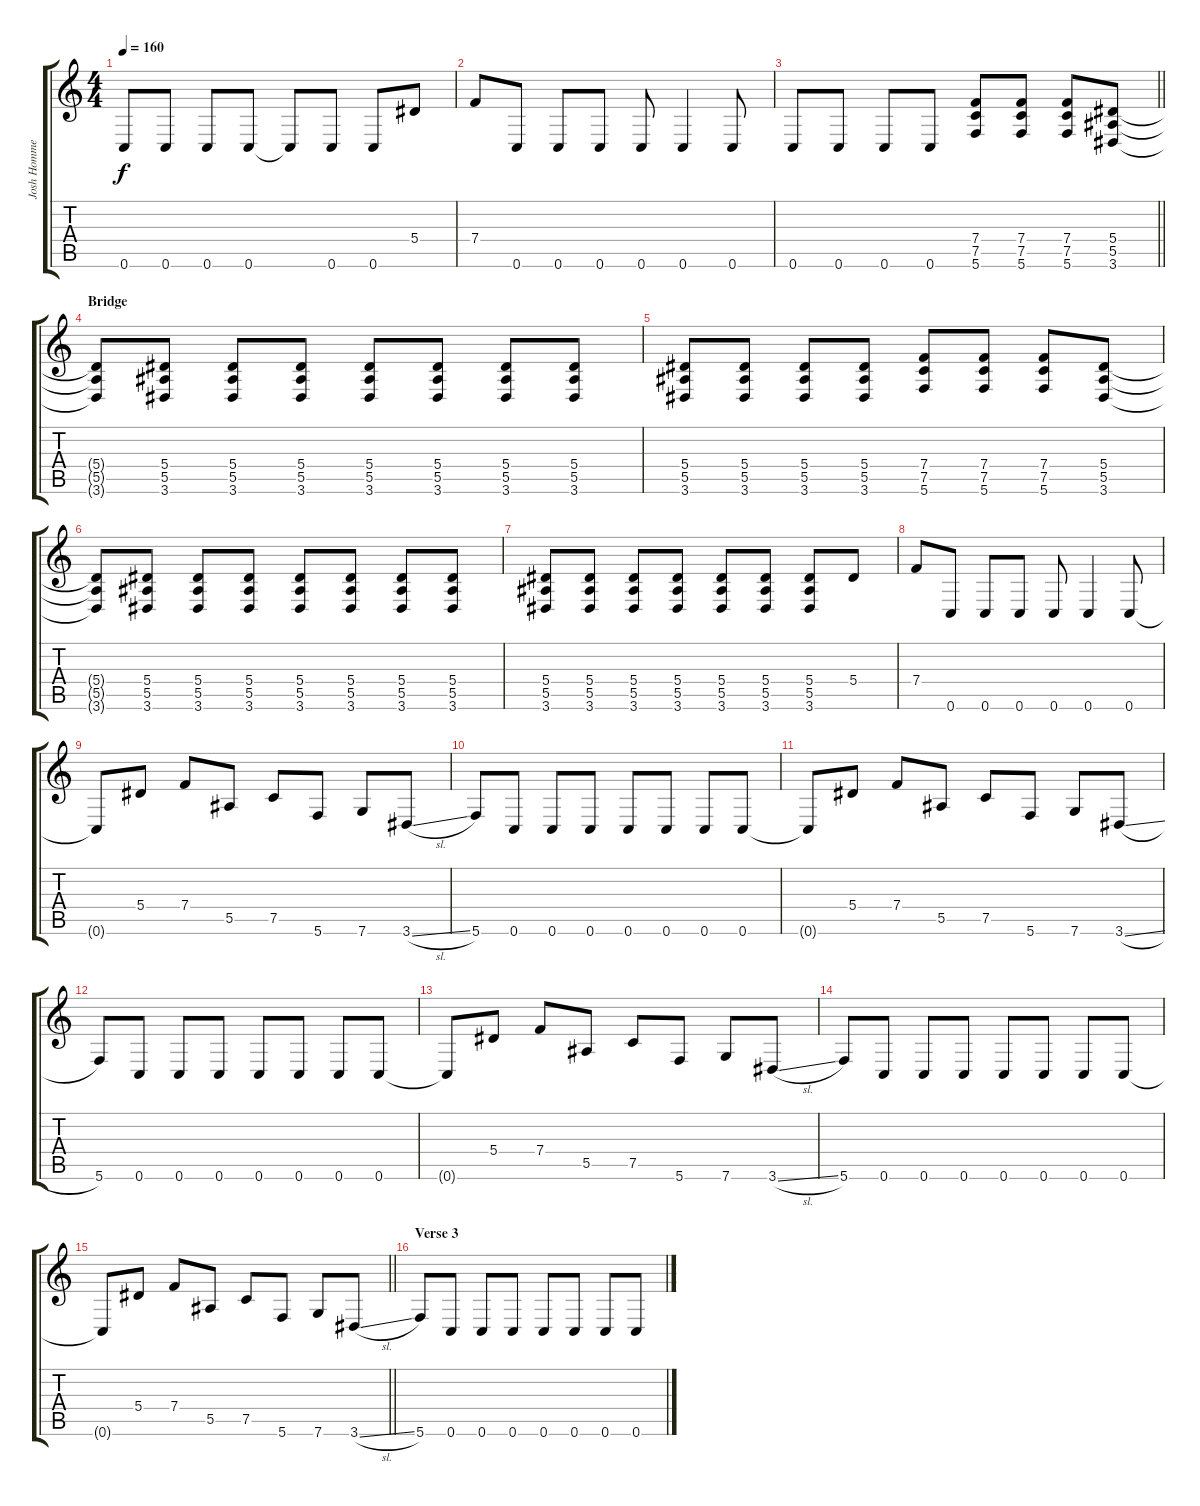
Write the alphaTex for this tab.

\track ("Josh Homme 1" "Josh Homme") {instrument distortionguitar}
\staff {score tabs}
\tuning (C4 G3 Eb3 Bb2 F2 C2) {hide}
\ts (4 4)
\tempo 160
\clef g2
\ks c
0.6.8{dy f} 0.6.8 0.6.8 0.6.8 0.6{t}.8 0.6.8 0.6.8 5.4.8 |
7.4.8 0.6.8 0.6.8 0.6.8 0.6.8 0.6.4 0.6.8 |
\barLineRight lightlight
0.6.8 0.6.8 0.6.8 0.6.8 (7.4 7.5 5.6).8 (7.4 7.5 5.6).8 (7.4 7.5 5.6).8 (5.4 5.5 3.6).8 |
\section ("" "Bridge")
(5.4{t} 5.5{t} 3.6{t}).8 (5.4 5.5 3.6).8 (5.4 5.5 3.6).8 (5.4 5.5 3.6).8 (5.4 5.5 3.6).8 (5.4 5.5 3.6).8 (5.4 5.5 3.6).8 (5.4 5.5 3.6).8 |
(5.4 5.5 3.6).8 (5.4 5.5 3.6).8 (5.4 5.5 3.6).8 (5.4 5.5 3.6).8 (7.4 7.5 5.6).8 (7.4 7.5 5.6).8 (7.4 7.5 5.6).8 (5.4 5.5 3.6).8 |
(5.4{t} 5.5{t} 3.6{t}).8 (5.4 5.5 3.6).8 (5.4 5.5 3.6).8 (5.4 5.5 3.6).8 (5.4 5.5 3.6).8 (5.4 5.5 3.6).8 (5.4 5.5 3.6).8 (5.4 5.5 3.6).8 |
(5.4 5.5 3.6).8 (5.4 5.5 3.6).8 (5.4 5.5 3.6).8 (5.4 5.5 3.6).8 (5.4 5.5 3.6).8 (5.4 5.5 3.6).8 (5.4 5.5 3.6).8 5.4.8 |
7.4.8 0.6.8 0.6.8 0.6.8 0.6.8 0.6.4 0.6.8 |
0.6{t}.8 5.4.8 7.4.8 5.5.8 7.5.8 5.6.8 7.6.8 3.6{sl}.8 |
5.6.8 0.6.8 0.6.8 0.6.8 0.6.8 0.6.8 0.6.8 0.6.8 |
0.6{t}.8 5.4.8 7.4.8 5.5.8 7.5.8 5.6.8 7.6.8 3.6{sl}.8 |
5.6.8 0.6.8 0.6.8 0.6.8 0.6.8 0.6.8 0.6.8 0.6.8 |
0.6{t}.8 5.4.8 7.4.8 5.5.8 7.5.8 5.6.8 7.6.8 3.6{sl}.8 |
5.6.8 0.6.8 0.6.8 0.6.8 0.6.8 0.6.8 0.6.8 0.6.8 |
\barLineRight lightlight
0.6{t}.8 5.4.8 7.4.8 5.5.8 7.5.8 5.6.8 7.6.8 3.6{sl}.8 |
\section ("" "Verse 3")
5.6.8 0.6.8 0.6.8 0.6.8 0.6.8 0.6.8 0.6.8 0.6.8
